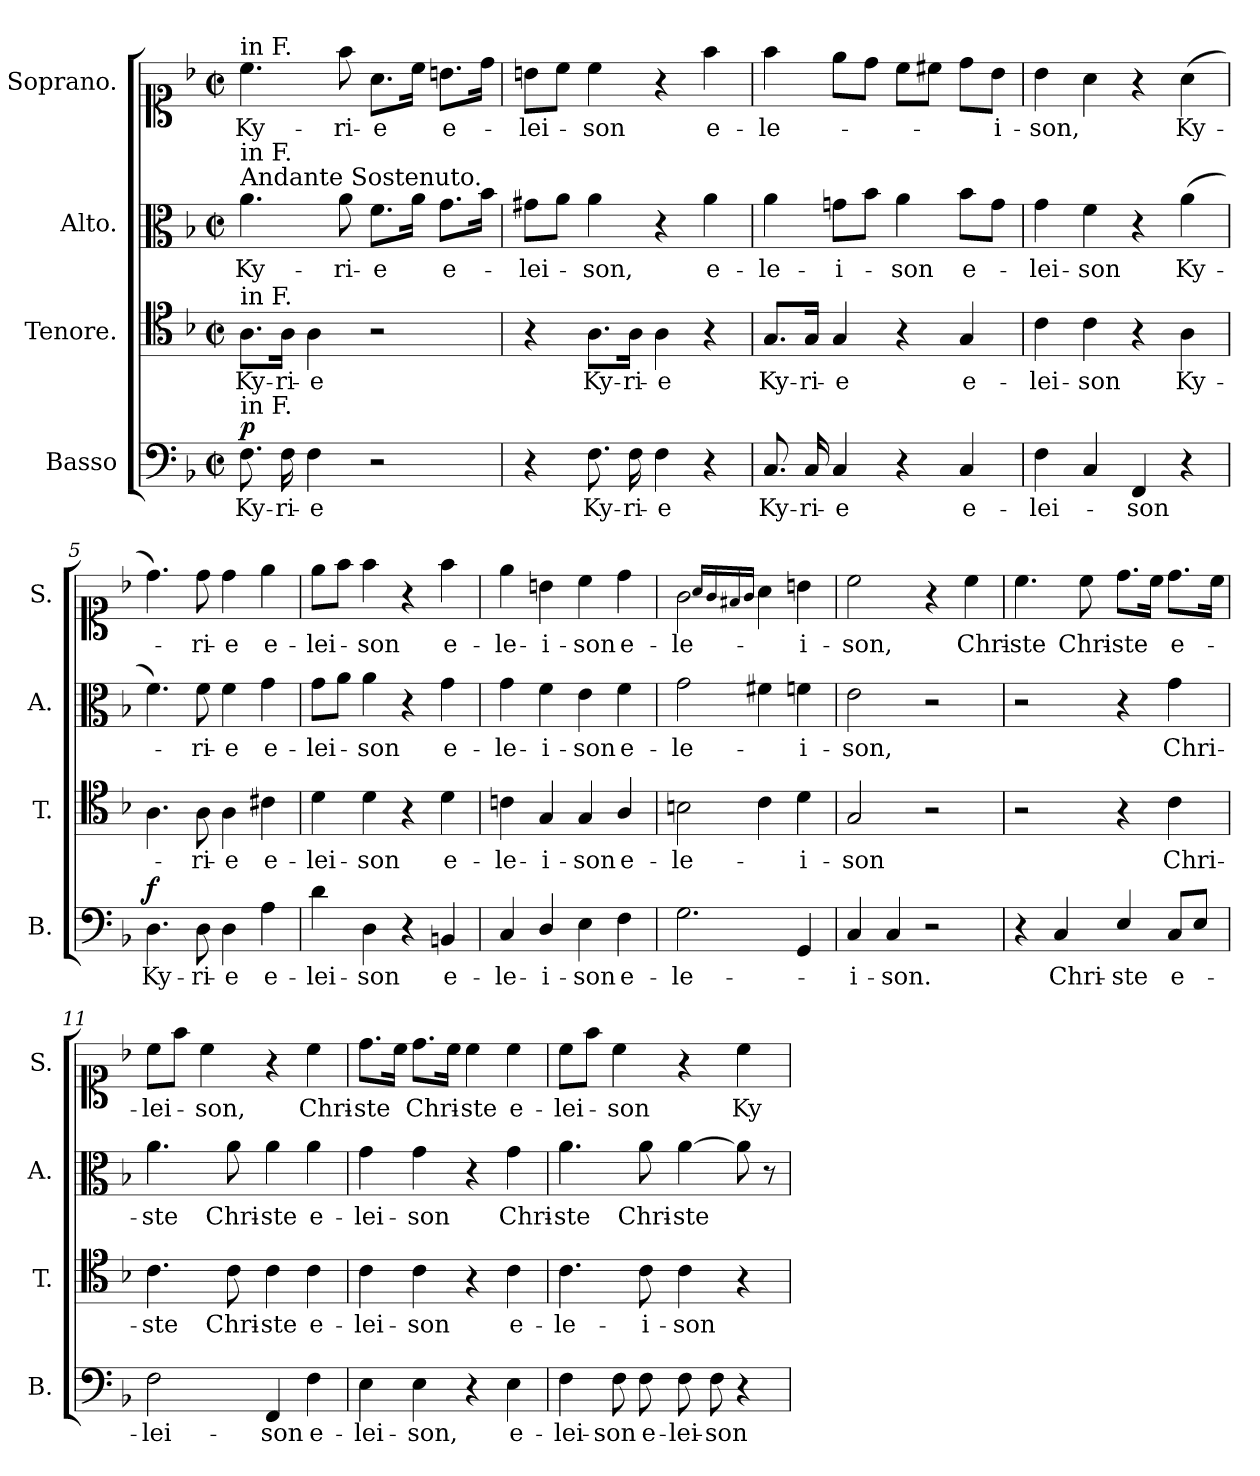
**kern	**text	**dynam	**kern	**text	**kern	**text	**kern	**text
*part4	*part4	*part4	*part3	*part3	*part2	*part2	*part1	*part1
*staff4	*staff4	*staff4	*staff3	*staff3	*staff2	*staff2	*staff1	*staff1
*I"Basso	*	*	*I"Tenore.	*	*I"Alto.	*	*I"Soprano.	*
*I'B.	*	*	*I'T.	*	*I'A.	*	*I'S.	*
*clefF4	*	*	*clefC4	*	*clefC3	*	*clefC1	*
*k[b-]	*	*	*k[b-]	*	*k[b-]	*	*k[b-]	*
*F:	*	*	*F:	*	*F:	*	*F:	*
*M2/2	*	*	*M2/2	*	*M2/2	*	*M2/2	*
*met(c|)	*	*	*met(c|)	*	*met(c|)	*	*met(c|)	*
=1	=1	=1	=1	=1	=1	=1	=1	=1
!	!	!	!	!	!	!	!LO:TX:a:t=in F.	!
!	!	!	!	!	!LO:TX:a:t=Andante Sostenuto.	!	!	!
!	!	!	!	!	!LO:TX:a:t=in F.	!	!	!
!	!	!	!LO:TX:a:t=in F.	!	!	!	!	!
!LO:TX:a:t=in F.	!	!	!	!	!	!	!	!
!	!	!LO:DY:b	!	!	!	!	!	!
8.F\	Ky-	p	8.A\L	Ky-	4.a\	Ky-	4.cc\	Ky-
16F\	-ri-	.	16A\Jk	-ri-	.	.	.	.
4F\	-e	.	4A\	-e	.	.	.	.
.	.	.	.	.	8a\	-ri-	8ff\	-ri-
2r	.	.	2r	.	8.f\L	-e	8.a\L	-e
.	.	.	.	.	16a\Jk	.	16cc\Jk	.
.	.	.	.	.	8.g\L	e-	8.bn\L	e-
.	.	.	.	.	16b-\Jk	.	16dd\Jk	.
=2	=2	=2	=2	=2	=2	=2	=2	=2
4r	.	.	4r	.	8g#X\L	-lei-	8bn\L	-lei-
.	.	.	.	.	8a\J	.	8cc\J	.
8.F\	Ky-	.	8.A\L	Ky-	4a\	-son,	4cc\	-son
16F\	-ri-	.	16A\Jk	-ri-	.	.	.	.
4F\	-e	.	4A\	-e	4r	.	4r	.
4r	.	.	4r	.	4a\	e-	4ff\	e-
=3	=3	=3	=3	=3	=3	=3	=3	=3
8.C/	Ky-	.	8.G/L	Ky-	4a\	-le-	4ff\	-le-
16C/	-ri-	.	16G/Jk	-ri-	.	.	.	.
4C/	-e	.	4G/	-e	8gn\L	-i-	8ee\L	.
.	.	.	.	.	8b-\J	.	8dd\J	.
4r	.	.	4r	.	4a\	-son	8cc\L	.
.	.	.	.	.	.	.	8cc#X\J	.
4C/	e-	.	4G/	e-	8b-\L	e-	8dd\L	.
.	.	.	.	.	8g\J	.	8b-\J	-i-
=4	=4	=4	=4	=4	=4	=4	=4	=4
4F\	-lei-	.	4c\	-lei-	4g\	-lei-	4b-\	-son,
4C/	.	.	4c\	-son	4f\	-son	4a\	.
4FF/	-son	.	4r	.	4r	.	4r	.
4r	.	.	4A\	Ky-	(4a\	Ky-	(4a\	Ky-
=5	=5	=5	=5	=5	=5	=5	=5	=5
!	!	!LO:DY:b	!	!	!	!	!	!
4.D\	Ky-	f	4.A\	.	4.f\)	.	4.dd\)	.
8D\	-ri-	.	8A\	-ri-	8f\	-ri-	8dd\	-ri-
4D\	-e	.	4A\	-e	4f\	-e	4dd\	-e
4A\	e-	.	4c#X\	e-	4g\	e-	4ee\	e-
=6	=6	=6	=6	=6	=6	=6	=6	=6
4d\	-lei-	.	4d\	-lei-	8g\L	-lei-	8ee\L	-lei-
.	.	.	.	.	8a\J	.	8ff\J	.
4D\	-son	.	4d\	-son	4a\	-son	4ff\	-son
4r	.	.	4r	.	4r	.	4r	.
4BBn/	e-	.	4d\	e-	4g\	e-	4ff\	e-
=7	=7	=7	=7	=7	=7	=7	=7	=7
4C/	-le-	.	4cn\	-le-	4g\	-le-	4ee\	-le-
4D/	-i-	.	4G/	-i-	4f\	-i-	4bn\	-i-
4E\	-son	.	4G/	-son	4e\	-son	4cc\	-son
4F\	e-	.	4A/	e-	4f\	e-	4dd\	e-
=8	=8	=8	=8	=8	=8	=8	=8	=8
2.G\	-le-	.	2Bn\	-le-	2g\	-le-	2g\	-le-
.	.	.	.	.	.	.	16qqa/LL	.
.	.	.	.	.	.	.	16qqg/	.
.	.	.	.	.	.	.	16qqf#X/	.
.	.	.	.	.	.	.	16qqg/JJ	.
.	.	.	4c\	.	4f#X\	.	4a\	.
4GG/	.	.	4d\	-i-	4fn\	-i-	4bn\	-i-
=9	=9	=9	=9	=9	=9	=9	=9	=9
4C/	-i-	.	2G/	-son	2e\	-son,	2cc\	-son,
4C/	-son.	.	.	.	.	.	.	.
2r	.	.	2r	.	2r	.	4r	.
.	.	.	.	.	.	.	4cc\	Chri-
=10	=10	=10	=10	=10	=10	=10	=10	=10
4r	.	.	2r	.	2r	.	4.cc\	-ste
4C/	Chri-	.	.	.	.	.	.	.
.	.	.	.	.	.	.	8cc\	Chri-
4E/	-ste	.	4r	.	4r	.	8.dd\L	-ste
.	.	.	.	.	.	.	16cc\Jk	.
8C/L	e-	.	4c\	Chri-	4g\	Chri-	8.dd\L	e-
8E/J	.	.	.	.	.	.	.	.
.	.	.	.	.	.	.	16cc\Jk	.
=11	=11	=11	=11	=11	=11	=11	=11	=11
2F\	-lei-	.	4.c\	-ste	4.a\	-ste	8cc\L	-lei-
.	.	.	.	.	.	.	8ff\J	.
.	.	.	.	.	.	.	4cc\	-son,
.	.	.	8c\	Chri-	8a\	Chri-	.	.
4FF/	-son	.	4c\	-ste	4a\	-ste	4r	.
4F\	e-	.	4c\	e-	4a\	e-	4cc\	Chri-
=12	=12	=12	=12	=12	=12	=12	=12	=12
4E\	-lei-	.	4c\	-lei-	4g\	-lei-	8.dd\L	-ste
.	.	.	.	.	.	.	16cc\Jk	.
4E\	-son,	.	4c\	-son	4g\	-son	8.dd\L	Chri-
.	.	.	.	.	.	.	16cc\Jk	.
4r	.	.	4r	.	4r	.	4cc\	-ste
4E\	e-	.	4c\	e-	4g\	Chri-	4cc\	e-
=13	=13	=13	=13	=13	=13	=13	=13	=13
4F\	-lei-	.	4.c\	-le-	4.a\	-ste	8cc\L	-lei-
.	.	.	.	.	.	.	8ff\J	.
8F\	-son	.	.	.	.	.	4cc\	-son
8F\	e-	.	8c\	-i-	8a\	Chri-	.	.
8F\	-lei-	.	4c\	-son	[4a\	-ste	4r	.
8F\	-son	.	.	.	.	.	.	.
4r	.	.	4r	.	8a\]	.	4cc\	Ky-
.	.	.	.	.	8r	.	.	.
=	=	=	=	=	=	=	=	=
*-	*-	*-	*-	*-	*-	*-	*-	*-
